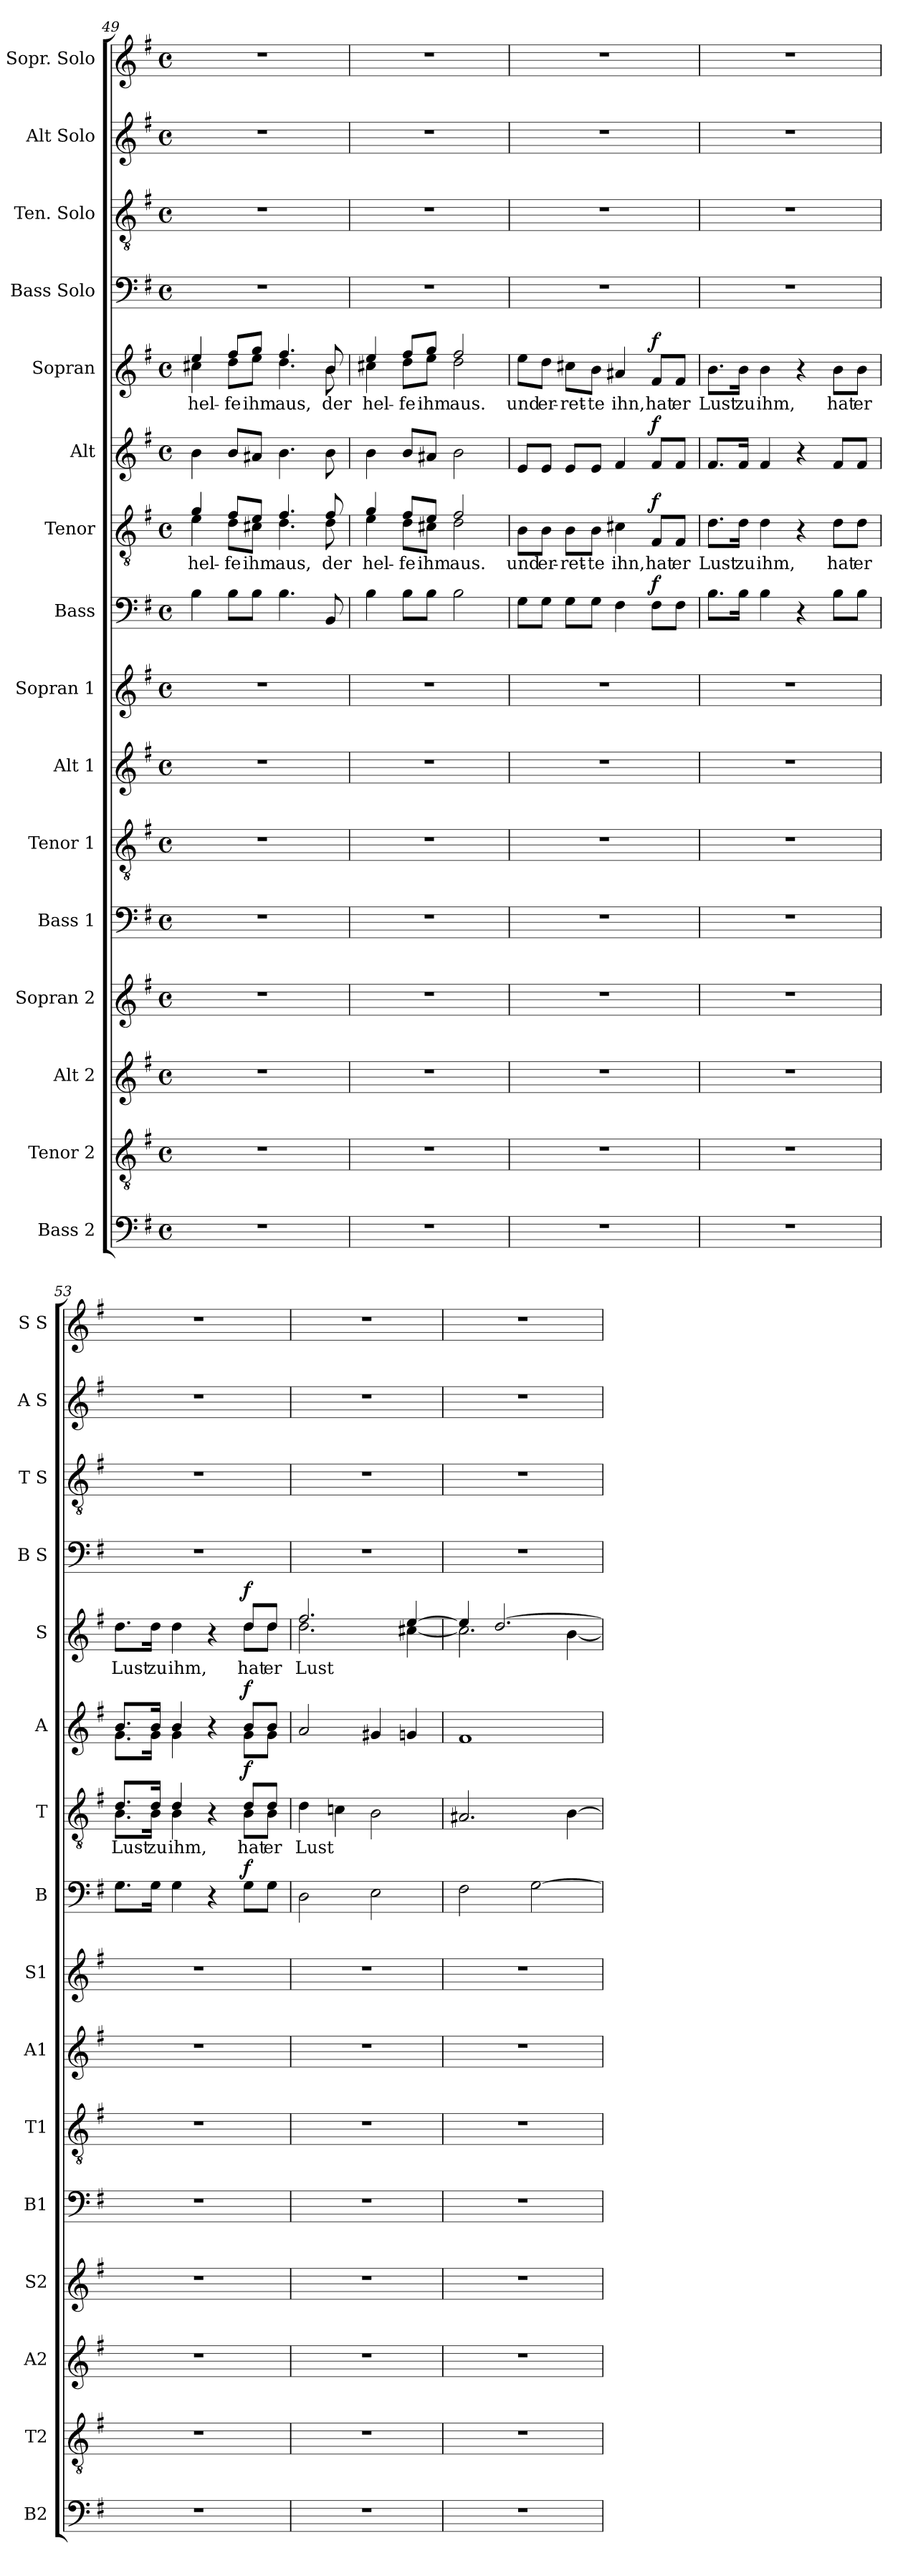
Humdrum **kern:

**kern	**kern	**kern	**kern	**kern	**kern	**kern	**kern	**kern	**dynam	**kern	**text	**dynam	**kern	**dynam	**kern	**text	**dynam	**kern	**kern	**kern	**kern
*part16	*part15	*part14	*part13	*part12	*part11	*part10	*part9	*part8	*part8	*part7	*part7	*part7	*part6	*part6	*part5	*part5	*part5	*part4	*part3	*part2	*part1
*staff16	*staff15	*staff14	*staff13	*staff12	*staff11	*staff10	*staff9	*staff8	*staff8	*staff7	*staff7	*staff7	*staff6	*staff6	*staff5	*staff5	*staff5	*staff4	*staff3	*staff2	*staff1
*I"Bass 2	*I"Tenor 2	*I"Alt 2	*I"Sopran 2	*I"Bass 1	*I"Tenor 1	*I"Alt 1	*I"Sopran 1	*I"Bass	*	*I"Tenor	*	*	*I"Alt	*	*I"Sopran	*	*	*I"Bass Solo	*I"Ten. Solo	*I"Alt Solo	*I"Sopr. Solo
*I'B2	*I'T2	*I'A2	*I'S2	*I'B1	*I'T1	*I'A1	*I'S1	*I'B	*	*I'T	*	*	*I'A	*	*I'S	*	*	*I'B S	*I'T S	*I'A S	*I'S S
!!LO:PB:g=z
*clefF4	*clefGv2	*clefG2	*clefG2	*clefF4	*clefGv2	*clefG2	*clefG2	*clefF4	*	*clefGv2	*	*	*clefG2	*	*clefG2	*	*	*clefF4	*clefGv2	*clefG2	*clefG2
*k[f#]	*k[f#]	*k[f#]	*k[f#]	*k[f#]	*k[f#]	*k[f#]	*k[f#]	*k[f#]	*	*k[f#]	*	*	*k[f#]	*	*k[f#]	*	*	*k[f#]	*k[f#]	*k[f#]	*k[f#]
*M4/4	*M4/4	*M4/4	*M4/4	*M4/4	*M4/4	*M4/4	*M4/4	*M4/4	*	*M4/4	*	*	*M4/4	*	*M4/4	*	*	*M4/4	*M4/4	*M4/4	*M4/4
*met(c)	*met(c)	*met(c)	*met(c)	*met(c)	*met(c)	*met(c)	*met(c)	*met(c)	*	*met(c)	*	*	*met(c)	*	*met(c)	*	*	*met(c)	*met(c)	*met(c)	*met(c)
=49	=49	=49	=49	=49	=49	=49	=49	=49	=49	=49	=49	=49	=49	=49	=49	=49	=49	=49	=49	=49	=49
*	*	*	*	*	*	*	*	*	*	*^	*	*	*	*	*^	*	*	*	*	*	*
1r	1r	1r	1r	1r	1r	1r	1r	4B\	.	4g/	4e\	hel-	.	4b\	.	4ee/	4cc#X\	hel-	.	1r	1r	1r	1r
.	.	.	.	.	.	.	.	8B\L	.	8f#/L	8d\L	-fe	.	8b/L	.	8ff#/L	8dd\L	-fe	.	.	.	.	.
.	.	.	.	.	.	.	.	8B\J	.	8e/J	8c#X\J	ihm	.	8a#X/J	.	8gg/J	8ee\J	ihm	.	.	.	.	.
.	.	.	.	.	.	.	.	4.B\	.	4.f#/	4.d\	aus,	.	4.b\	.	4.ff#/	4.dd\	aus,	.	.	.	.	.
.	.	.	.	.	.	.	.	8BB/	.	8f#/	8d\	der	.	8b\	.	8b/	8b\	der	.	.	.	.	.
=50	=50	=50	=50	=50	=50	=50	=50	=50	=50	=50	=50	=50	=50	=50	=50	=50	=50	=50	=50	=50	=50	=50	=50
1r	1r	1r	1r	1r	1r	1r	1r	4B\	.	4g/	4e\	hel-	.	4b\	.	4ee/	4cc#X\	hel-	.	1r	1r	1r	1r
.	.	.	.	.	.	.	.	8B\L	.	8f#/L	8d\L	-fe	.	8b/L	.	8ff#/L	8dd\L	-fe	.	.	.	.	.
.	.	.	.	.	.	.	.	8B\J	.	8e/J	8c#X\J	ihm	.	8a#X/J	.	8gg/J	8ee\J	ihm	.	.	.	.	.
.	.	.	.	.	.	.	.	2B\	.	2f#/	2d\	aus.	.	2b\	.	2ff#/	2dd\	aus.	.	.	.	.	.
*	*	*	*	*	*	*	*	*	*	*v	*v	*	*	*	*	*v	*v	*	*	*	*	*	*
=51	=51	=51	=51	=51	=51	=51	=51	=51	=51	=51	=51	=51	=51	=51	=51	=51	=51	=51	=51	=51	=51
1r	1r	1r	1r	1r	1r	1r	1r	8G\L	.	8B\L	und	.	8e/L	.	8ee\L	und	.	1r	1r	1r	1r
.	.	.	.	.	.	.	.	8G\J	.	8B\J	er-	.	8e/J	.	8dd\J	er-	.	.	.	.	.
.	.	.	.	.	.	.	.	8G\L	.	8B\L	-ret-	.	8e/L	.	8cc#X\L	-ret-	.	.	.	.	.
.	.	.	.	.	.	.	.	8G\J	.	8B\J	-te	.	8e/J	.	8b\J	-te	.	.	.	.	.
.	.	.	.	.	.	.	.	4F#\	.	4c#X\	ihn,	.	4f#/	.	4a#X/	ihn,	.	.	.	.	.
!	!	!	!	!	!	!	!	!	!LO:DY:a	!	!	!LO:DY:a	!	!LO:DY:a	!	!	!LO:DY:a	!	!	!	!
.	.	.	.	.	.	.	.	8F#\L	f	8F#/L	hat	f	8f#/L	f	8f#/L	hat	f	.	.	.	.
.	.	.	.	.	.	.	.	8F#\J	.	8F#/J	er	.	8f#/J	.	8f#/J	er	.	.	.	.	.
=52	=52	=52	=52	=52	=52	=52	=52	=52	=52	=52	=52	=52	=52	=52	=52	=52	=52	=52	=52	=52	=52
1r	1r	1r	1r	1r	1r	1r	1r	8.B\L	.	8.d\L	Lust	.	8.f#/L	.	8.b\L	Lust	.	1r	1r	1r	1r
.	.	.	.	.	.	.	.	16B\Jk	.	16d\Jk	zu	.	16f#/Jk	.	16b\Jk	zu	.	.	.	.	.
.	.	.	.	.	.	.	.	4B\	.	4d\	ihm,	.	4f#/	.	4b\	ihm,	.	.	.	.	.
.	.	.	.	.	.	.	.	4r	.	4r	.	.	4r	.	4r	.	.	.	.	.	.
.	.	.	.	.	.	.	.	8B\L	.	8d\L	hat	.	8f#/L	.	8b\L	hat	.	.	.	.	.
.	.	.	.	.	.	.	.	8B\J	.	8d\J	er	.	8f#/J	.	8b\J	er	.	.	.	.	.
!!LO:LB:g=z
=53	=53	=53	=53	=53	=53	=53	=53	=53	=53	=53	=53	=53	=53	=53	=53	=53	=53	=53	=53	=53	=53
*	*	*	*	*	*	*	*	*	*	*^	*	*	*^	*	*^	*	*	*	*	*	*
1r	1r	1r	1r	1r	1r	1r	1r	8.G\L	.	8.d/L	8.B\L	Lust	.	8.b/L	8.g\L	.	8.dd\L	2ryy	Lust	.	1r	1r	1r	1r
.	.	.	.	.	.	.	.	16G\Jk	.	16d/Jk	16B\Jk	zu	.	16b/Jk	16g\Jk	.	16dd\Jk	.	zu	.	.	.	.	.
.	.	.	.	.	.	.	.	4G\	.	4d/	4B\	ihm,	.	4b/	4g\	.	4dd\	.	ihm,	.	.	.	.	.
.	.	.	.	.	.	.	.	4r	.	4r	4ryy	.	.	4r	4ryy	.	4r	4ryy	.	.	.	.	.	.
!	!	!	!	!	!	!	!	!	!LO:DY:a	!	!	!	!LO:DY:a	!	!	!LO:DY:a	!	!	!	!LO:DY:a	!	!	!	!
.	.	.	.	.	.	.	.	8G\L	f	8d/L	8B\L	hat	f	8b/L	8g\L	f	8dd/L	8dd\L	hat	f	.	.	.	.
.	.	.	.	.	.	.	.	8G\J	.	8d/J	8B\J	er	.	8b/J	8g\J	.	8dd/J	8dd\J	er	.	.	.	.	.
*	*	*	*	*	*	*	*	*	*	*v	*v	*	*	*	*	*	*	*	*	*	*	*	*	*
*	*	*	*	*	*	*	*	*	*	*	*	*	*v	*v	*	*	*	*	*	*	*	*	*
=54	=54	=54	=54	=54	=54	=54	=54	=54	=54	=54	=54	=54	=54	=54	=54	=54	=54	=54	=54	=54	=54	=54
1r	1r	1r	1r	1r	1r	1r	1r	2D\	.	4d\	Lust	.	2a/	.	2.ff#/	2.dd\	Lust	.	1r	1r	1r	1r
.	.	.	.	.	.	.	.	.	.	4cn\	.	.	.	.	.	.	.	.	.	.	.	.
.	.	.	.	.	.	.	.	2E\	.	2B\	.	.	4g#X/	.	.	.	.	.	.	.	.	.
.	.	.	.	.	.	.	.	.	.	.	.	.	4gn/	.	[4ee/	[4cc#X\	.	.	.	.	.	.
=55	=55	=55	=55	=55	=55	=55	=55	=55	=55	=55	=55	=55	=55	=55	=55	=55	=55	=55	=55	=55	=55	=55
1r	1r	1r	1r	1r	1r	1r	1r	2F#\	.	2.A#X/	.	.	1f#	.	4ee/]	2.cc#\]	.	.	1r	1r	1r	1r
.	.	.	.	.	.	.	.	.	.	.	.	.	.	.	[2.dd/	.	.	.	.	.	.	.
.	.	.	.	.	.	.	.	[2G\	.	.	.	.	.	.	.	.	.	.	.	.	.	.
.	.	.	.	.	.	.	.	.	.	[4B\	.	.	.	.	.	[4b\	.	.	.	.	.	.
*	*	*	*	*	*	*	*	*	*	*	*	*	*	*	*v	*v	*	*	*	*	*	*
=	=	=	=	=	=	=	=	=	=	=	=	=	=	=	=	=	=	=	=	=	=
*-	*-	*-	*-	*-	*-	*-	*-	*-	*-	*-	*-	*-	*-	*-	*-	*-	*-	*-	*-	*-	*-
